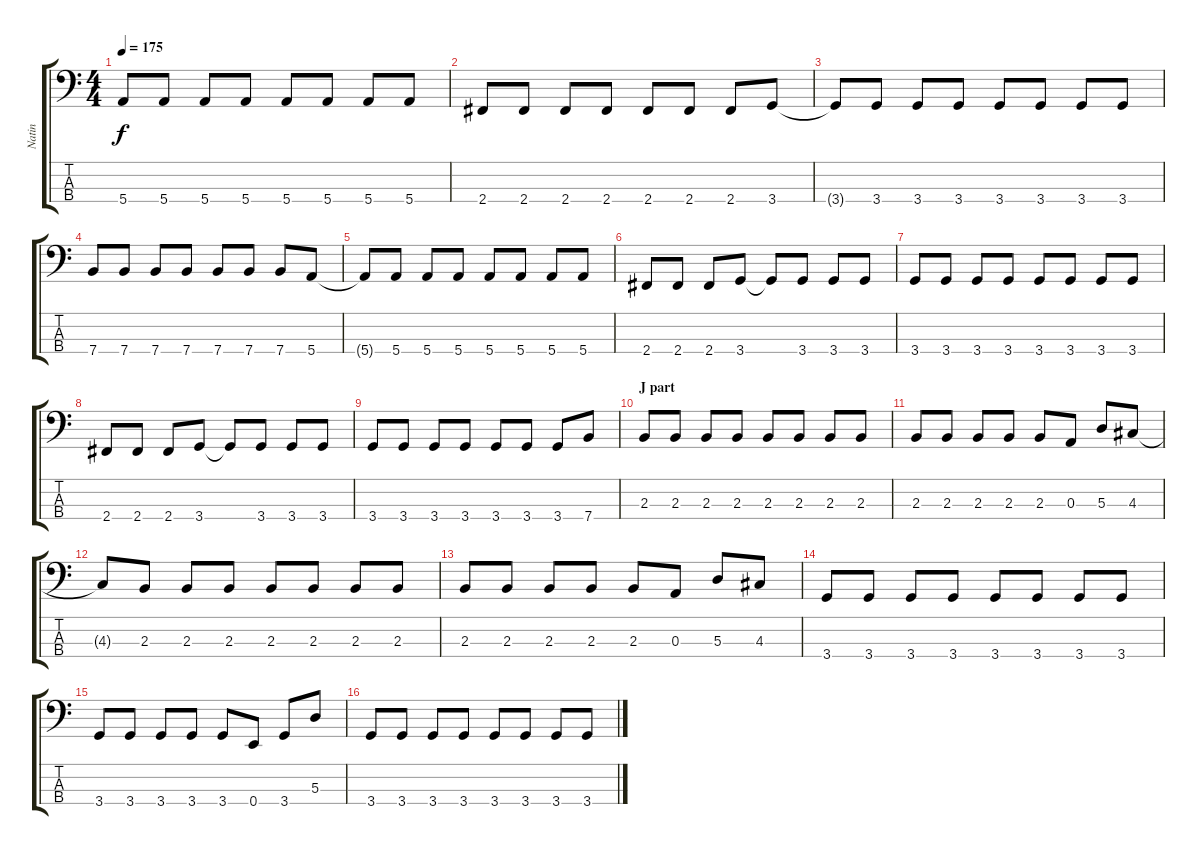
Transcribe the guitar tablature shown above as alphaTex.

\track ("Natin" "Natin") {instrument electricbasspick}
\staff {score tabs}
\tuning (G2 D2 A1 E1) {hide}
\ts (4 4)
\tempo 175
\clef f4
\ks c
5.4{t}.8{dy f} 5.4.8 5.4.8 5.4.8 5.4.8 5.4.8 5.4.8 5.4.8 |
2.4.8 2.4.8 2.4.8 2.4.8 2.4.8 2.4.8 2.4.8 3.4.8 |
3.4{t}.8 3.4.8 3.4.8 3.4.8 3.4.8 3.4.8 3.4.8 3.4.8 |
7.4.8 7.4.8 7.4.8 7.4.8 7.4.8 7.4.8 7.4.8 5.4.8 |
5.4{t}.8 5.4.8 5.4.8 5.4.8 5.4.8 5.4.8 5.4.8 5.4.8 |
2.4.8 2.4.8 2.4.8 3.4.8 3.4{t}.8 3.4.8 3.4.8 3.4.8 |
3.4.8 3.4.8 3.4.8 3.4.8 3.4.8 3.4.8 3.4.8 3.4.8 |
2.4.8 2.4.8 2.4.8 3.4.8 3.4{t}.8 3.4.8 3.4.8 3.4.8 |
3.4.8 3.4.8 3.4.8 3.4.8 3.4.8 3.4.8 3.4.8 7.4.8 |
\section ("" "J part")
2.3.8 2.3.8 2.3.8 2.3.8 2.3.8 2.3.8 2.3.8 2.3.8 |
2.3.8 2.3.8 2.3.8 2.3.8 2.3.8 0.3.8 5.3.8 4.3.8 |
4.3{t}.8 2.3.8 2.3.8 2.3.8 2.3.8 2.3.8 2.3.8 2.3.8 |
2.3.8 2.3.8 2.3.8 2.3.8 2.3.8 0.3.8 5.3.8 4.3.8 |
3.4.8 3.4.8 3.4.8 3.4.8 3.4.8 3.4.8 3.4.8 3.4.8 |
3.4.8 3.4.8 3.4.8 3.4.8 3.4.8 0.4.8 3.4.8 5.3.8 |
3.4.8 3.4.8 3.4.8 3.4.8 3.4.8 3.4.8 3.4.8 3.4.8
